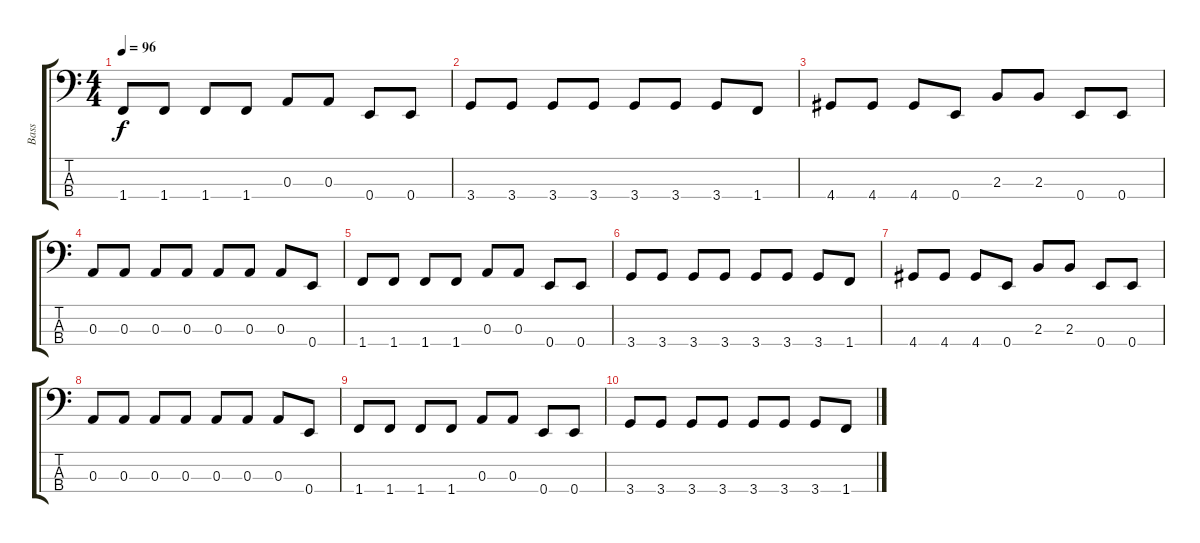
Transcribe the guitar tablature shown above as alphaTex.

\track ("Bass" "Bass") {instrument electricbasspick}
\staff {score tabs}
\tuning (G2 D2 A1 E1) {hide}
\ts (4 4)
\tempo 96
\clef f4
\ks c
1.4.8{dy f} 1.4.8 1.4.8 1.4.8 0.3.8 0.3.8 0.4.8 0.4.8 |
3.4.8 3.4.8 3.4.8 3.4.8 3.4.8 3.4.8 3.4.8 1.4.8 |
4.4.8 4.4.8 4.4.8 0.4.8 2.3.8 2.3.8 0.4.8 0.4.8 |
0.3.8 0.3.8 0.3.8 0.3.8 0.3.8 0.3.8 0.3.8 0.4.8 |
1.4.8 1.4.8 1.4.8 1.4.8 0.3.8 0.3.8 0.4.8 0.4.8 |
3.4.8 3.4.8 3.4.8 3.4.8 3.4.8 3.4.8 3.4.8 1.4.8 |
4.4.8 4.4.8 4.4.8 0.4.8 2.3.8 2.3.8 0.4.8 0.4.8 |
0.3.8 0.3.8 0.3.8 0.3.8 0.3.8 0.3.8 0.3.8 0.4.8 |
1.4.8 1.4.8 1.4.8 1.4.8 0.3.8 0.3.8 0.4.8 0.4.8 |
3.4.8 3.4.8 3.4.8 3.4.8 3.4.8 3.4.8 3.4.8 1.4.8
